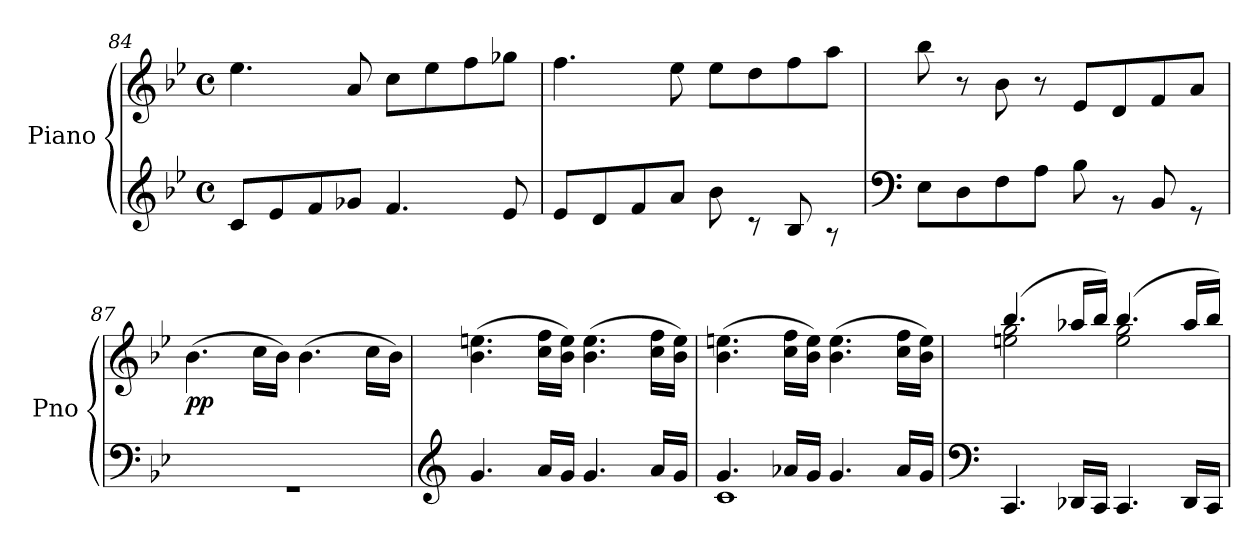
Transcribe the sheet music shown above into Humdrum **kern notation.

**kern	**kern	**dynam
*part1	*part1	*part1
*staff2	*staff1	*staff1/2
*I"Piano	*	*
*I'Pno	*	*
!!LO:LB:g=z
*clefG2	*clefG2	*
*k[b-e-]	*k[b-e-]	*
*M4/4	*M4/4	*
*met(c)	*met(c)	*
=84	=84	=84
*^	*	*
1ryy	8c/L	4.ee-\	.
.	8e-/	.	.
.	8f/	.	.
.	8g-X/J	8a/	.
.	4.f/	8cc\L	.
.	.	8ee-\	.
.	.	8ff\	.
.	8e-/	8gg-X\J	.
=85	=85	=85	=85
1ryy	8e-/L	4.ff\	.
.	8d/	.	.
.	8f/	.	.
.	8a/J	8ee-\	.
.	8b-\	8ee-\L	.
.	8r	8dd\	.
.	8B-/	8ff\	.
.	8r	8aa\J	.
=86	=86	=86	=86
*clefF4	*	*	*
1ryy	8E-\L	8bb-\	.
.	8D\	8r	.
.	8F\	8b-\	.
.	8A\J	8r	.
.	8B-\	8e-/L	.
.	8r	8d/	.
.	8BB-/	8f/	.
.	8r	8a/J	.
=87	=87	=87	=87
!	!	!	!LO:DY:b
1ryy	1r	(>4.b-\	pp
.	.	16cc\LL	.
.	.	16b-\JJ)	.
.	.	(>4.b-\	.
.	.	16cc\LL	.
.	.	16b-\JJ)	.
!!LO:LB:g=z
=88	=88	=88	=88
*clefG2	*	*	*
1ryy	4.g/	(>4.b-\ 4.een\	.
.	16a/LL	16cc\ 16ff\LL	.
.	16g/JJ	16b-\ 16ee\JJ)	.
.	4.g/	(>4.b-\ 4.ee\	.
.	16a/LL	16cc\ 16ff\LL	.
.	16g/JJ	16b-\ 16ee\JJ)	.
!!LO:PB:g=z
=89	=89	=89	=89
*	*^	*	*
!	!	!	!	!LO:DY:b
!	!	!	!	!LO:DY:n=1:b
1ryy	4.g/	1c	(>4.b-\ 4.een\	other-dynamics pp
.	16a-X/LL	.	16cc\ 16ff\LL	.
.	16g/JJ	.	16b-\ 16ee\JJ)	.
.	4.g/	.	(>4.b-\ 4.ee\	.
.	16a-/LL	.	16cc\ 16ff\LL	.
.	16g/JJ	.	16b-\ 16ee\JJ)	.
*v	*v	*v	*	*
!!LO:LB:g=z
=90	=90	=90
*clefF4	*	*
*^	*^	*
1ryy	4.CC/	(>4.bb-/	2een\ 2gg\	.
.	16DD-X/LL	16aa-X/LL	.	.
.	16CC/JJ	16bb-/JJ)	.	.
.	4.CC/	(>4.bb-/	2ee\ 2gg\	.
.	16DD-/LL	16aa-/LL	.	.
.	16CC/JJ	16bb-/JJ)	.	.
*v	*v	*	*	*
*	*v	*v	*
=	=	=
*-	*-	*-
